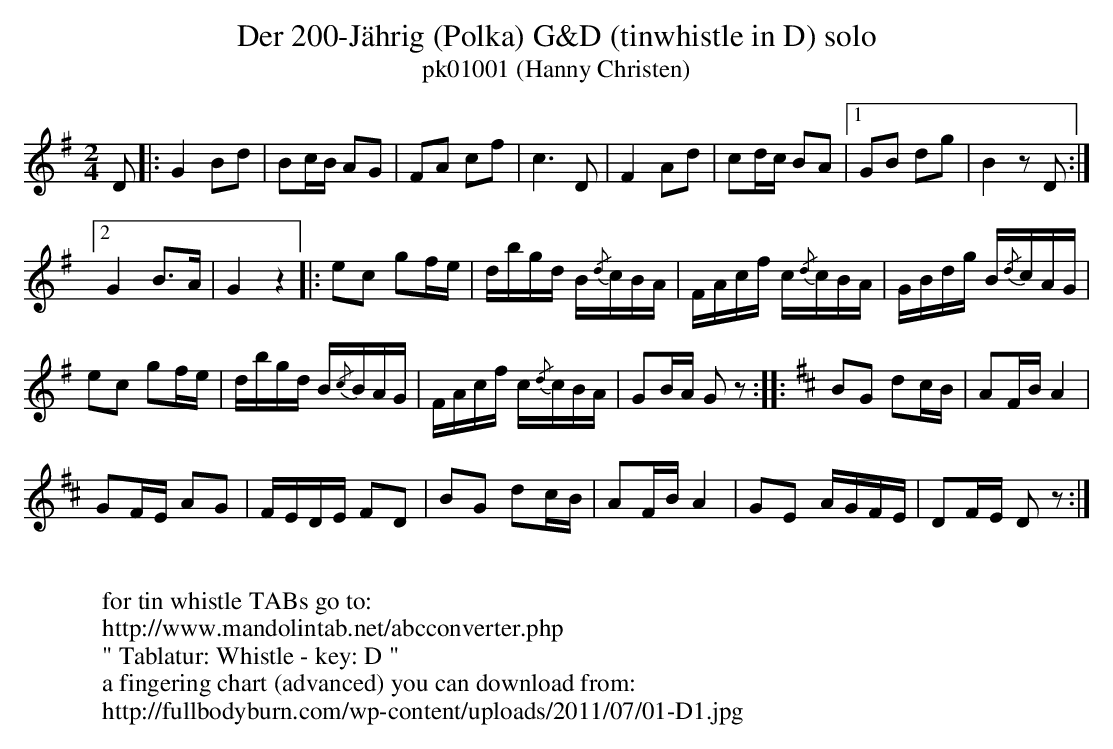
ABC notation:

X:1
T:Der 200-J\"ahrig (Polka) G&D (tinwhistle in D) solo
T:pk01001 (Hanny Christen)
M:2/4
L:1/16
K:G transpose=12
D2 |: G4 B2d2 | B2cB A2G2 | F2A2 c2f2 | c6D2 | F4A2d2 | c2dc B2A2 |1 G2B2 d2g2 | B4z2D2 :|2
G4B3A | G4z4 |: e2c2 g2fe | dbgd B{/d}cBA | FAcf c{/d}cBA | GBdg B{/d}cAG |
e2c2 g2fe | dbgd B{/c}BAG | FAcf c{/d}cBA | G2BA G2z2 :: [K:D] B2G2 d2cB | A2FBA4 |
G2FE A2G2 | FEDE F2D2 | B2G2 d2cB | A2FBA4 | G2E2 AGFE | D2FE D2z2 :|
W:
W:for tin whistle TABs go to:
W:http://www.mandolintab.net/abcconverter.php
W:" Tablatur: Whistle - key: D "
W:a fingering chart (advanced) you can download from:
W:http://fullbodyburn.com/wp-content/uploads/2011/07/01-D1.jpg
